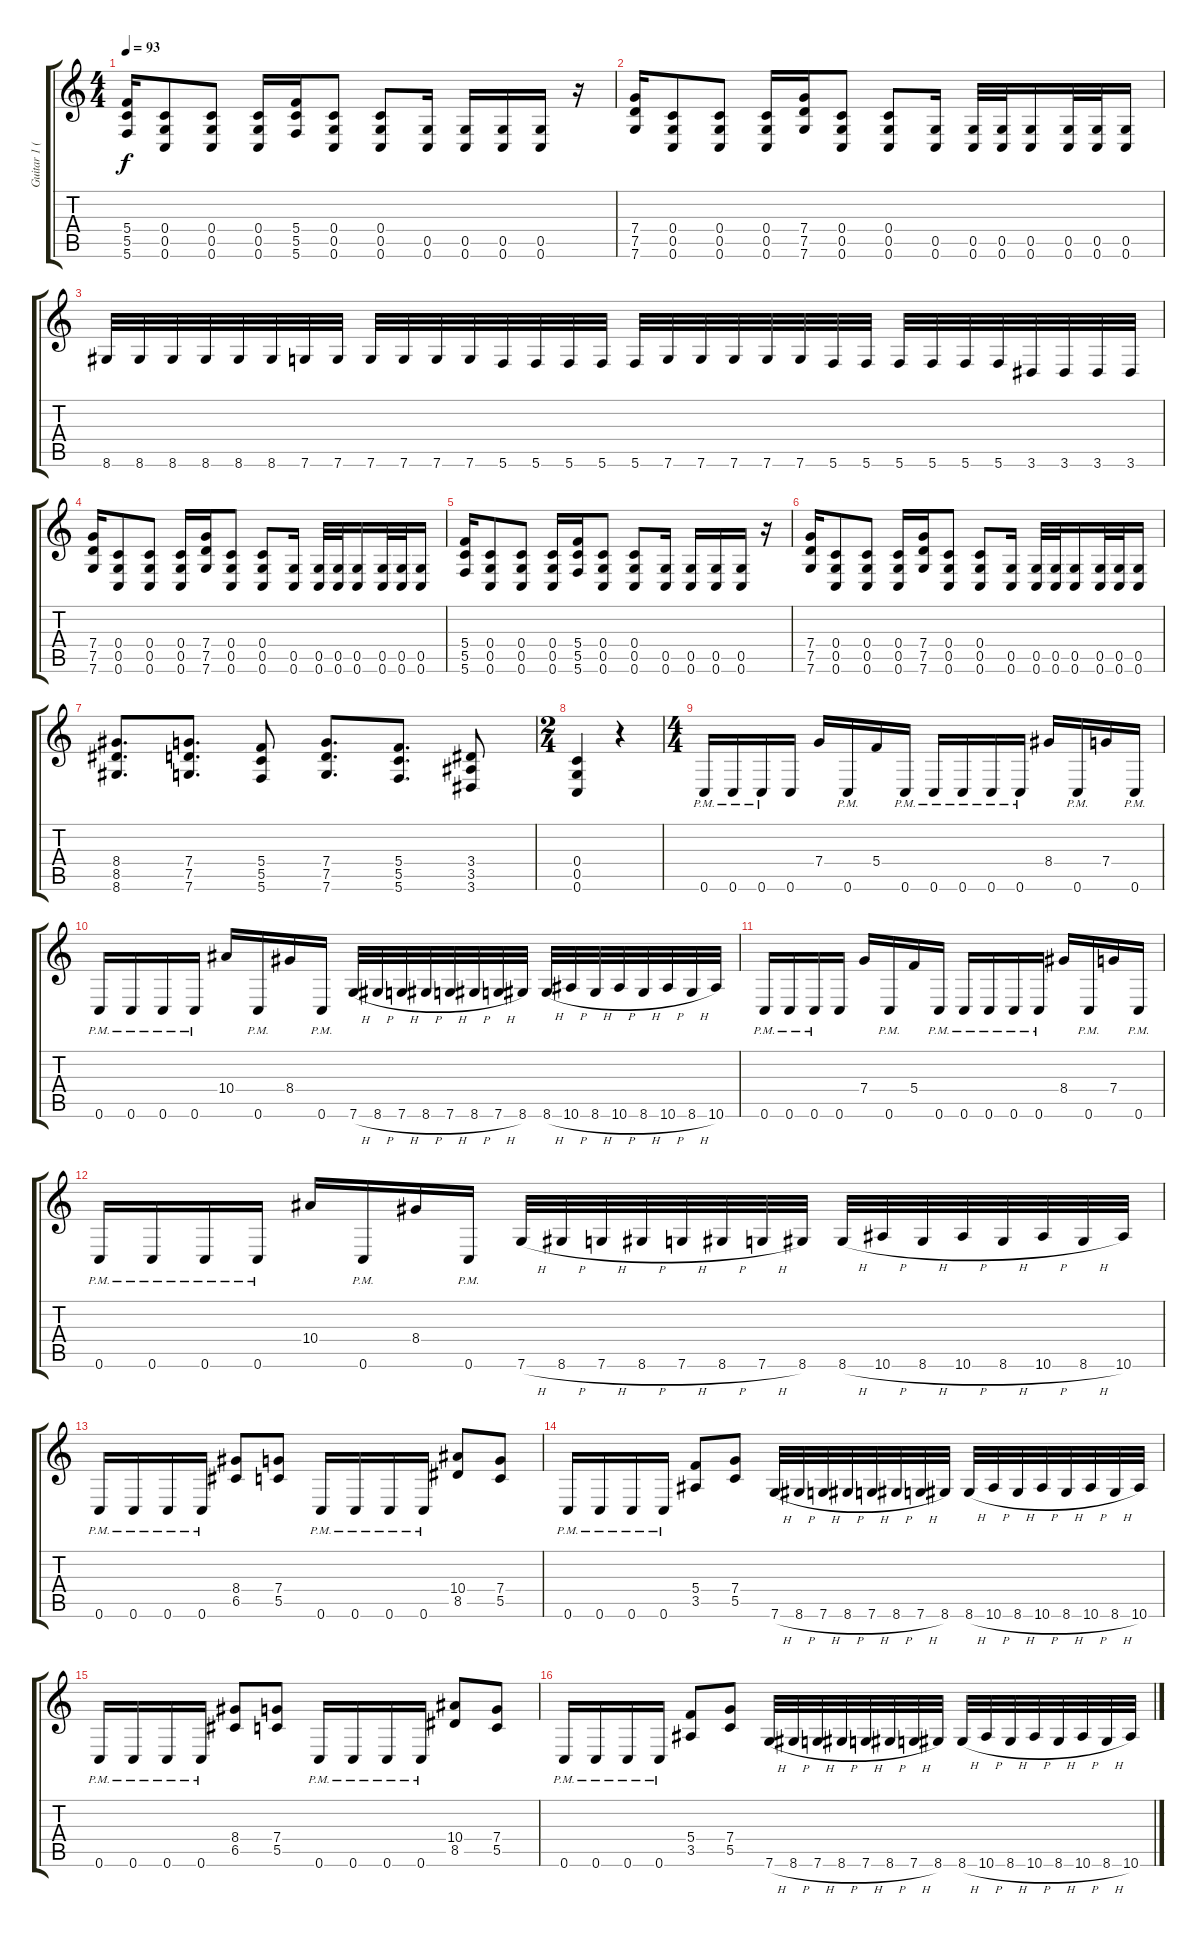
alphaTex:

\track ("Guitar 1 (Distorted- Tuck)" "Guitar 1 (") {instrument distortionguitar}
\staff {score tabs}
\tuning (D4 A3 F3 C3 G2 C2) {hide}
\ts (4 4)
\tempo 93
\clef g2
\ks c
(5.4 5.5 5.6).16{dy f} (0.4 0.5 0.6).8 (0.4 0.5 0.6).8 (0.4 0.5 0.6).16 (5.4 5.5 5.6).16 (0.4 0.5 0.6).8 (0.4 0.5 0.6).8 (0.5 0.6).16 (0.5 0.6).16 (0.5 0.6).16 (0.5 0.6).16 r.16 |
(7.4 7.5 7.6).16 (0.4 0.5 0.6).8 (0.4 0.5 0.6).8 (0.4 0.5 0.6).16 (7.4 7.5 7.6).16 (0.4 0.5 0.6).8 (0.4 0.5 0.6).8 (0.5 0.6).16 (0.5 0.6).32 (0.5 0.6).32 (0.5 0.6).16 (0.5 0.6).32 (0.5 0.6).32 (0.5 0.6).16 |
8.6.32 8.6.32 8.6.32 8.6.32 8.6.32 8.6.32 7.6.32 7.6.32 7.6.32 7.6.32 7.6.32 7.6.32 5.6.32 5.6.32 5.6.32 5.6.32 5.6.32 7.6.32 7.6.32 7.6.32 7.6.32 7.6.32 5.6.32 5.6.32 5.6.32 5.6.32 5.6.32 5.6.32 3.6.32 3.6.32 3.6.32 3.6.32 |
(7.4 7.5 7.6).16 (0.4 0.5 0.6).8 (0.4 0.5 0.6).8 (0.4 0.5 0.6).16 (7.4 7.5 7.6).16 (0.4 0.5 0.6).8 (0.4 0.5 0.6).8 (0.5 0.6).16 (0.5 0.6).32 (0.5 0.6).32 (0.5 0.6).16 (0.5 0.6).32 (0.5 0.6).32 (0.5 0.6).16 |
(5.4 5.5 5.6).16 (0.4 0.5 0.6).8 (0.4 0.5 0.6).8 (0.4 0.5 0.6).16 (5.4 5.5 5.6).16 (0.4 0.5 0.6).8 (0.4 0.5 0.6).8 (0.5 0.6).16 (0.5 0.6).16 (0.5 0.6).16 (0.5 0.6).16 r.16 |
(7.4 7.5 7.6).16 (0.4 0.5 0.6).8 (0.4 0.5 0.6).8 (0.4 0.5 0.6).16 (7.4 7.5 7.6).16 (0.4 0.5 0.6).8 (0.4 0.5 0.6).8 (0.5 0.6).16 (0.5 0.6).32 (0.5 0.6).32 (0.5 0.6).16 (0.5 0.6).32 (0.5 0.6).32 (0.5 0.6).16 |
(8.4 8.5 8.6).8{d} (7.4 7.5 7.6).8{d} (5.4 5.5 5.6).8 (7.4 7.5 7.6).8{d} (5.4 5.5 5.6).8{d} (3.4 3.5 3.6).8 |
\ts (2 4)
(0.4 0.5 0.6).4 r.4 |
\ts (4 4)
0.6{pm}.16 0.6{pm}.16 0.6{pm}.16 0.6.16 7.4.16 0.6{pm}.16 5.4.16 0.6{pm}.16 0.6{pm}.16 0.6{pm}.16 0.6{pm}.16 0.6{pm}.16 8.4.16 0.6{pm}.16 7.4.16 0.6{pm}.16 |
0.6{pm}.16 0.6{pm}.16 0.6{pm}.16 0.6{pm}.16 10.4.16 0.6{pm}.16 8.4.16 0.6{pm}.16 7.6{h}.32 8.6{h}.32 7.6{h}.32 8.6{h}.32 7.6{h}.32 8.6{h}.32 7.6{h}.32 8.6.32 8.6{h}.32 10.6{h}.32 8.6{h}.32 10.6{h}.32 8.6{h}.32 10.6{h}.32 8.6{h}.32 10.6.32 |
0.6{pm}.16 0.6{pm}.16 0.6{pm}.16 0.6.16 7.4.16 0.6{pm}.16 5.4.16 0.6{pm}.16 0.6{pm}.16 0.6{pm}.16 0.6{pm}.16 0.6{pm}.16 8.4.16 0.6{pm}.16 7.4.16 0.6{pm}.16 |
0.6{pm}.16 0.6{pm}.16 0.6{pm}.16 0.6{pm}.16 10.4.16 0.6{pm}.16 8.4.16 0.6{pm}.16 7.6{h}.32 8.6{h}.32 7.6{h}.32 8.6{h}.32 7.6{h}.32 8.6{h}.32 7.6{h}.32 8.6.32 8.6{h}.32 10.6{h}.32 8.6{h}.32 10.6{h}.32 8.6{h}.32 10.6{h}.32 8.6{h}.32 10.6.32 |
0.6{pm}.16 0.6{pm}.16 0.6{pm}.16 0.6{pm}.16 (8.4 6.5).8 (7.4 5.5).8 0.6{pm}.16 0.6{pm}.16 0.6{pm}.16 0.6{pm}.16 (10.4 8.5).8 (7.4 5.5).8 |
0.6{pm}.16 0.6{pm}.16 0.6{pm}.16 0.6{pm}.16 (5.4 3.5).8 (7.4 5.5).8 7.6{h}.32 8.6{h}.32 7.6{h}.32 8.6{h}.32 7.6{h}.32 8.6{h}.32 7.6{h}.32 8.6.32 8.6{h}.32 10.6{h}.32 8.6{h}.32 10.6{h}.32 8.6{h}.32 10.6{h}.32 8.6{h}.32 10.6.32 |
0.6{pm}.16 0.6{pm}.16 0.6{pm}.16 0.6{pm}.16 (8.4 6.5).8 (7.4 5.5).8 0.6{pm}.16 0.6{pm}.16 0.6{pm}.16 0.6{pm}.16 (10.4 8.5).8 (7.4 5.5).8 |
0.6{pm}.16 0.6{pm}.16 0.6{pm}.16 0.6{pm}.16 (5.4 3.5).8 (7.4 5.5).8 7.6{h}.32 8.6{h}.32 7.6{h}.32 8.6{h}.32 7.6{h}.32 8.6{h}.32 7.6{h}.32 8.6.32 8.6{h}.32 10.6{h}.32 8.6{h}.32 10.6{h}.32 8.6{h}.32 10.6{h}.32 8.6{h}.32 10.6.32
